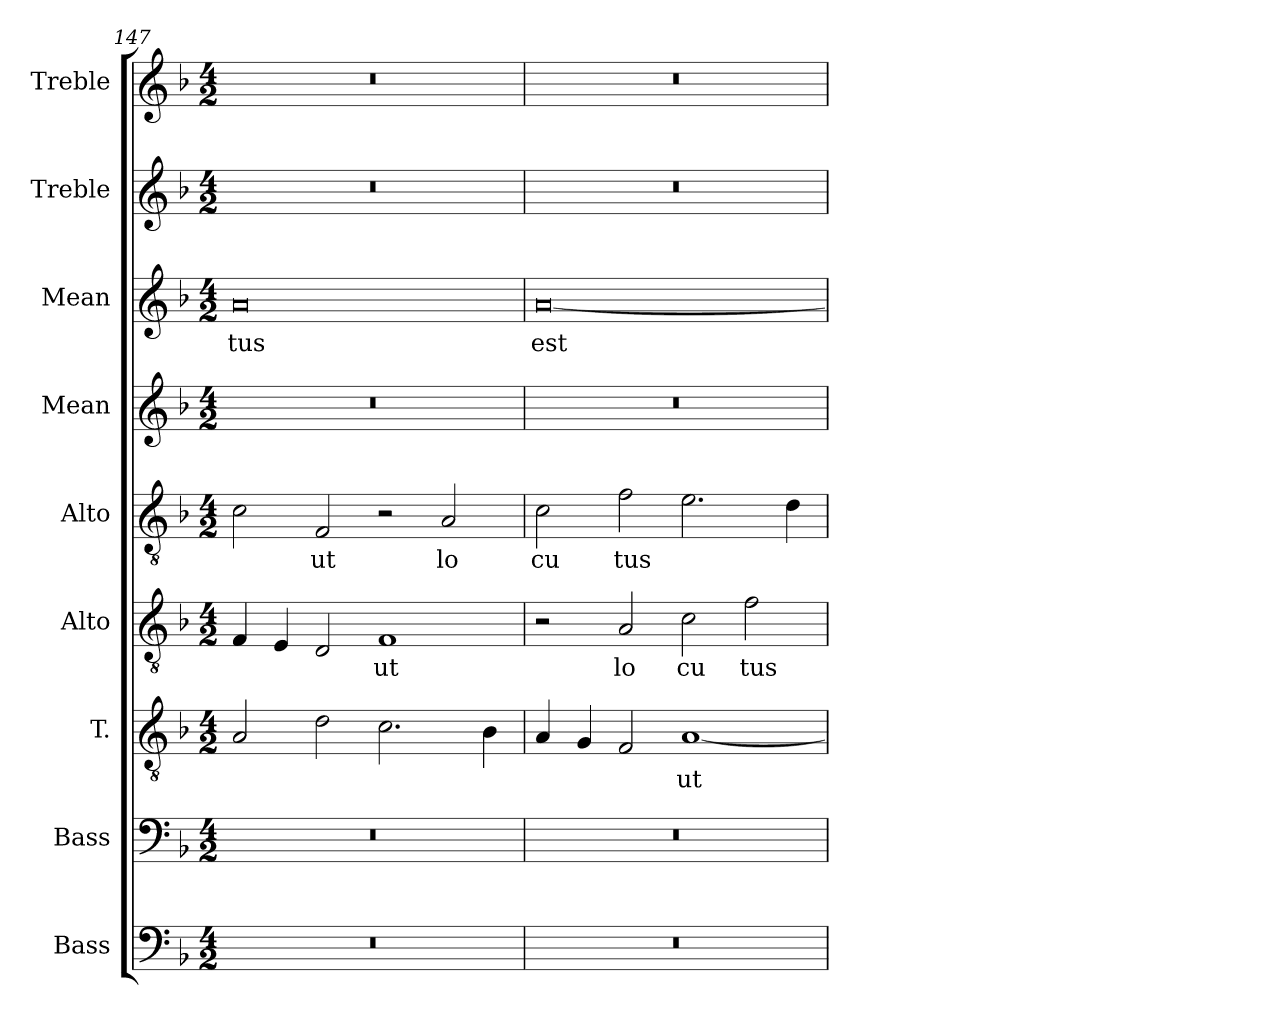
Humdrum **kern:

**kern	**kern	**kern	**text	**kern	**text	**kern	**text	**kern	**kern	**text	**kern	**kern
*part9	*part8	*part7	*part7	*part6	*part6	*part5	*part5	*part4	*part3	*part3	*part2	*part1
*staff9	*staff8	*staff7	*staff7	*staff6	*staff6	*staff5	*staff5	*staff4	*staff3	*staff3	*staff2	*staff1
*I"Bass	*I"Bass	*I"T.	*	*I"Alto	*	*I"Alto	*	*I"Mean	*I"Mean	*	*I"Treble	*I"Treble
*I'B.	*I'B.	*I'T.	*	*I'A2.	*	*I'A1.	*	*I'M.	*I'M.	*	*I'Tr.	*I'Tr.
*clefF4	*clefF4	*clefGv2	*	*clefGv2	*	*clefGv2	*	*clefG2	*clefG2	*	*clefG2	*clefG2
*	*	*ITrd7c12	*	*ITrd7c12	*	*ITrd7c12	*	*	*	*	*	*
*k[b-]	*k[b-]	*k[b-]	*	*k[b-]	*	*k[b-]	*	*k[b-]	*k[b-]	*	*k[b-]	*k[b-]
*F:	*F:	*F:	*	*F:	*	*F:	*	*F:	*F:	*	*F:	*F:
*M4/2	*M4/2	*M4/2	*	*M4/2	*	*M4/2	*	*M4/2	*M4/2	*	*M4/2	*M4/2
=147	=147	=147	=147	=147	=147	=147	=147	=147	=147	=147	=147	=147
!LO:N:vis=1	!LO:N:vis=1	!	!	!	!	!	!	!LO:N:vis=1	!	!	!	!
!	!	!	!	!	!	!	!	!	!	!LO:LY:b:color=#000000	!LO:N:vis=1	!LO:N:vis=1
0r	0r	2AAi/	.	4FFi/	.	2Ci\	.	0r	0ai	tus	0r	0r
.	.	.	.	4EEi/	.	.	.	.	.	.	.	.
!	!	!	!	!	!	!	!LO:LY:b:color=#000000	!	!	!	!	!
.	.	2Di\	.	2DDi/	.	2FFi/	ut	.	.	.	.	.
!	!	!	!	!	!LO:LY:b:color=#000000	!	!	!	!	!	!	!
.	.	2.Ci\	.	1FFi	ut	2r	.	.	.	.	.	.
!	!	!	!	!	!	!	!LO:LY:b:color=#000000	!	!	!	!	!
.	.	.	.	.	.	2AAi/	lo	.	.	.	.	.
.	.	4BB-i\	.	.	.	.	.	.	.	.	.	.
=148	=148	=148	=148	=148	=148	=148	=148	=148	=148	=148	=148	=148
!LO:N:vis=1	!LO:N:vis=1	!	!	!	!	!	!	!	!	!	!	!
!	!	!	!	!	!	!	!LO:LY:b:color=#000000	!LO:N:vis=1	!	!	!	!
!	!	!	!	!	!	!	!	!	!	!LO:LY:b:color=#000000	!LO:N:vis=1	!LO:N:vis=1
0r	0r	4AAi/	.	2r	.	2Ci\	cu	0r	[<0ai	est	0r	0r
.	.	4GGi/	.	.	.	.	.	.	.	.	.	.
!	!	!	!	!	!LO:LY:b:color=#000000	!	!	!	!	!	!	!
!	!	!	!	!	!	!	!LO:LY:b:color=#000000	!	!	!	!	!
.	.	2FFi/	.	2AAi/	lo	2Fi\	tus	.	.	.	.	.
!	!	!	!LO:LY:b:color=#000000	!	!	!	!	!	!	!	!	!
!	!	!	!	!	!LO:LY:b:color=#000000	!	!	!	!	!	!	!
.	.	[<1AAi	ut	2Ci\	cu	2.Ei\	.	.	.	.	.	.
!	!	!	!	!	!LO:LY:b:color=#000000	!	!	!	!	!	!	!
.	.	.	.	2Fi\	tus	.	.	.	.	.	.	.
.	.	.	.	.	.	4Di\	.	.	.	.	.	.
=	=	=	=	=	=	=	=	=	=	=	=	=
*-	*-	*-	*-	*-	*-	*-	*-	*-	*-	*-	*-	*-
